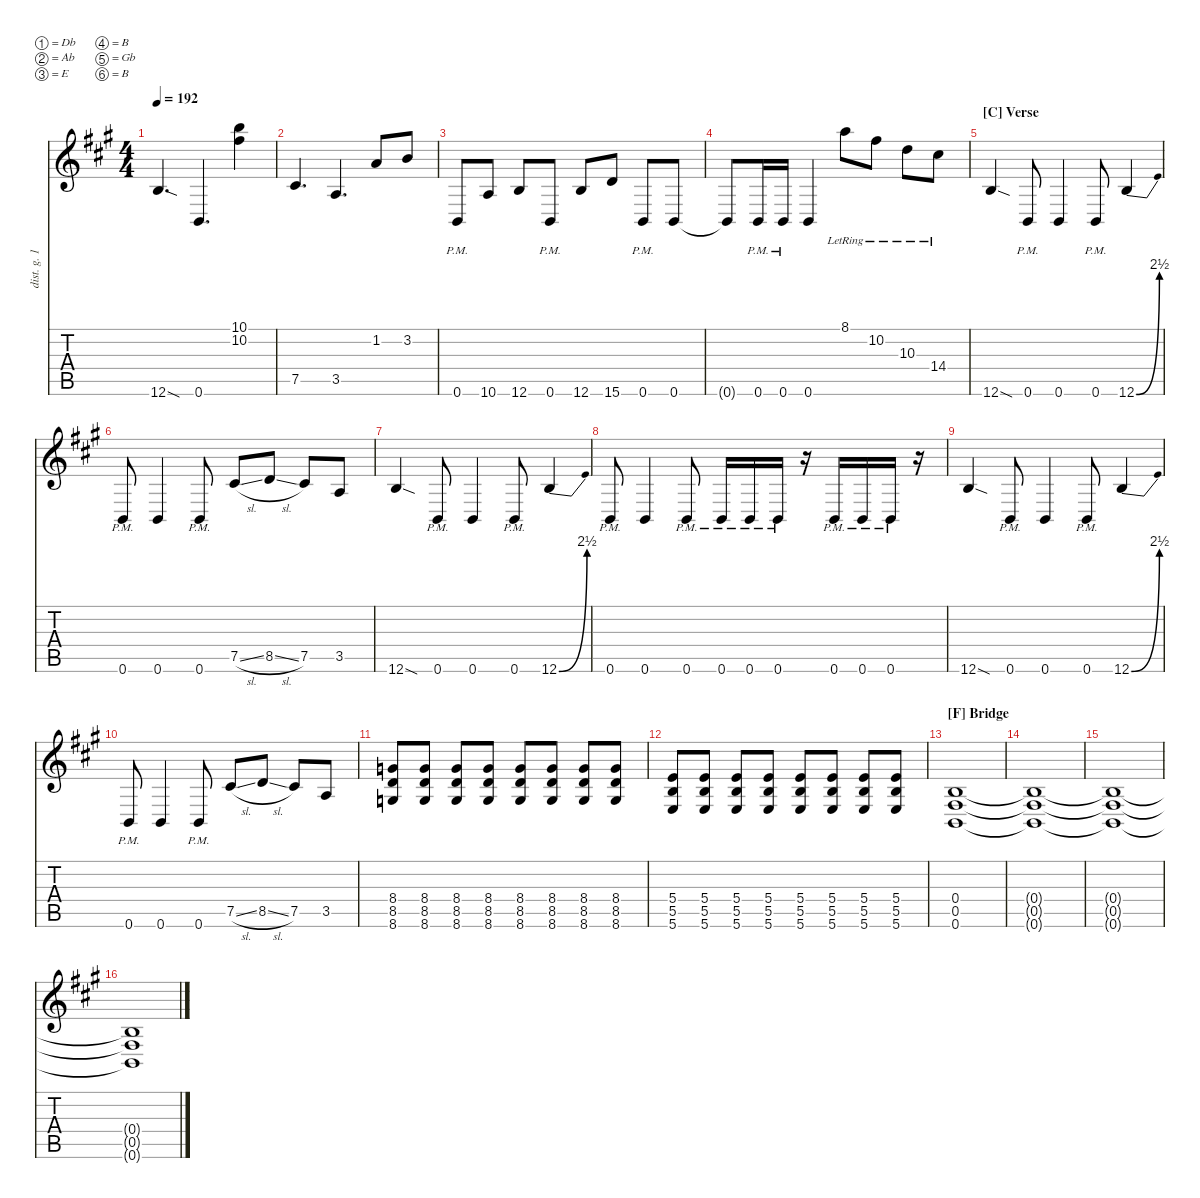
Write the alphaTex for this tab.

\defaultSystemsLayout 4
\hideDynamics
\bracketExtendMode nobrackets
\otherSystemsTrackNameOrientation horizontal
\track ("Distortion Guitar 1" "dist. g. 1") {instrument distortionguitar}
\staff {score tabs}
\tuning (Db4 Ab3 E3 B2 Gb2 B1)
\ts (4 4)
\tempo 192
\clef g2
\ks a
12.6{sod acc forcenatural}.4{d dy ff beam Up} 0.6{acc forcenatural}.4{d beam Up} (10.2{acc #} 10.1{acc forcenatural}).4{beam Down} |
7.5{acc #}.4{d beam Up} 3.5{acc forcenatural}.4{d beam Up} 1.2{acc forcenatural}.8{beam Up} 3.2{acc forcenatural}.8{beam Up} |
0.6{pm acc forcenatural}.8{beam Up} 10.6{acc forcenatural}.8{beam Up} 12.6{acc forcenatural}.8{beam Up} 0.6{pm acc forcenatural}.8{beam Up} 12.6{acc forcenatural}.8{beam Up} 15.6{acc forcenatural}.8{beam Up} 0.6{pm acc forcenatural}.8{beam Up} 0.6{acc forcenatural}.8{beam Up} |
0.6{t acc forcenatural}.8{beam Up} 0.6{pm acc forcenatural}.16{beam Up} 0.6{pm acc forcenatural}.16{beam Up} 0.6{acc forcenatural}.4{beam Up} 8.1{lr acc forcenatural}.8{beam Down} 10.2{lr acc #}.8{beam Down} 10.3{lr acc forcenatural}.8{beam Down} 14.4{lr acc #}.8{beam Down} |
\section ("C" "Verse")
12.6{sod acc forcenatural}.4{beam Up} 0.6{pm acc forcenatural}.8{beam Up} 0.6{acc forcenatural}.4{beam Up} 0.6{pm acc forcenatural}.8{beam Up} 12.6{be (bend 0 0 16.2 10) acc forcenatural}.4{beam Up} |
0.6{pm acc forcenatural}.8{beam Up} 0.6{acc forcenatural}.4{beam Up} 0.6{pm acc forcenatural}.8{beam Up} 7.5{sl acc #}.8{beam Up} 8.5{sl acc forcenatural}.8{beam Up} 7.5{acc #}.8{beam Up} 3.5{acc forcenatural}.8{beam Up} |
12.6{sod acc forcenatural}.4{beam Up} 0.6{pm acc forcenatural}.8{beam Up} 0.6{acc forcenatural}.4{beam Up} 0.6{pm acc forcenatural}.8{beam Up} 12.6{be (bend 0 0 16.2 10) acc forcenatural}.4{beam Up} |
0.6{pm acc forcenatural}.8{beam Up} 0.6{acc forcenatural}.4{beam Up} 0.6{pm acc forcenatural}.8{beam Up} 0.6{pm acc forcenatural}.16{beam Up} 0.6{pm acc forcenatural}.16{beam Up} 0.6{pm acc forcenatural}.16{beam Up} r.16{beam Up} 0.6{pm acc forcenatural}.16{beam Up} 0.6{pm acc forcenatural}.16{beam Up} 0.6{pm acc forcenatural}.16{beam Up} r.16{beam Up} |
12.6{sod acc forcenatural}.4{beam Up} 0.6{pm acc forcenatural}.8{beam Up} 0.6{acc forcenatural}.4{beam Up} 0.6{pm acc forcenatural}.8{beam Up} 12.6{be (bend 0 0 16.2 10) acc forcenatural}.4{beam Up} |
0.6{pm acc forcenatural}.8{beam Up} 0.6{acc forcenatural}.4{beam Up} 0.6{pm acc forcenatural}.8{beam Up} 7.5{sl acc #}.8{beam Up} 8.5{sl acc forcenatural}.8{beam Up} 7.5{acc #}.8{beam Up} 3.5{acc forcenatural}.8{beam Up} |
(8.6{acc forcenatural} 8.5{acc forcenatural} 8.4{acc forcenatural}).8{beam Up} (8.6{acc forcenatural} 8.5{acc forcenatural} 8.4{acc forcenatural}).8{beam Up} (8.6{acc forcenatural} 8.5{acc forcenatural} 8.4{acc forcenatural}).8{beam Up} (8.6{acc forcenatural} 8.5{acc forcenatural} 8.4{acc forcenatural}).8{beam Up} (8.6{acc forcenatural} 8.5{acc forcenatural} 8.4{acc forcenatural}).8{beam Up} (8.6{acc forcenatural} 8.5{acc forcenatural} 8.4{acc forcenatural}).8{beam Up} (8.6{acc forcenatural} 8.5{acc forcenatural} 8.4{acc forcenatural}).8{beam Up} (8.6{acc forcenatural} 8.5{acc forcenatural} 8.4{acc forcenatural}).8{beam Up} |
(5.6{acc forcenatural} 5.5{acc forcenatural} 5.4{acc forcenatural}).8{beam Up} (5.4{acc forcenatural} 5.5{acc forcenatural} 5.6{acc forcenatural}).8{beam Up} (5.6{acc forcenatural} 5.5{acc forcenatural} 5.4{acc forcenatural}).8{beam Up} (5.6{acc forcenatural} 5.5{acc forcenatural} 5.4{acc forcenatural}).8{beam Up} (5.6{acc forcenatural} 5.5{acc forcenatural} 5.4{acc forcenatural}).8{beam Up} (5.6{acc forcenatural} 5.5{acc forcenatural} 5.4{acc forcenatural}).8{beam Up} (5.6{acc forcenatural} 5.5{acc forcenatural} 5.4{acc forcenatural}).8{beam Up} (5.6{acc forcenatural} 5.5{acc forcenatural} 5.4{acc forcenatural}).8{beam Up} |
\section ("F" "Bridge")
(0.6{acc forcenatural} 0.5{acc #} 0.4{acc forcenatural}).1{beam Up} |
(0.6{t acc forcenatural} 0.5{t acc #} 0.4{t acc forcenatural}).1{beam Up} |
(0.6{t acc forcenatural} 0.5{t acc #} 0.4{t acc forcenatural}).1{beam Up} |
(0.6{t acc forcenatural} 0.5{t acc #} 0.4{t acc forcenatural}).1{beam Up}
